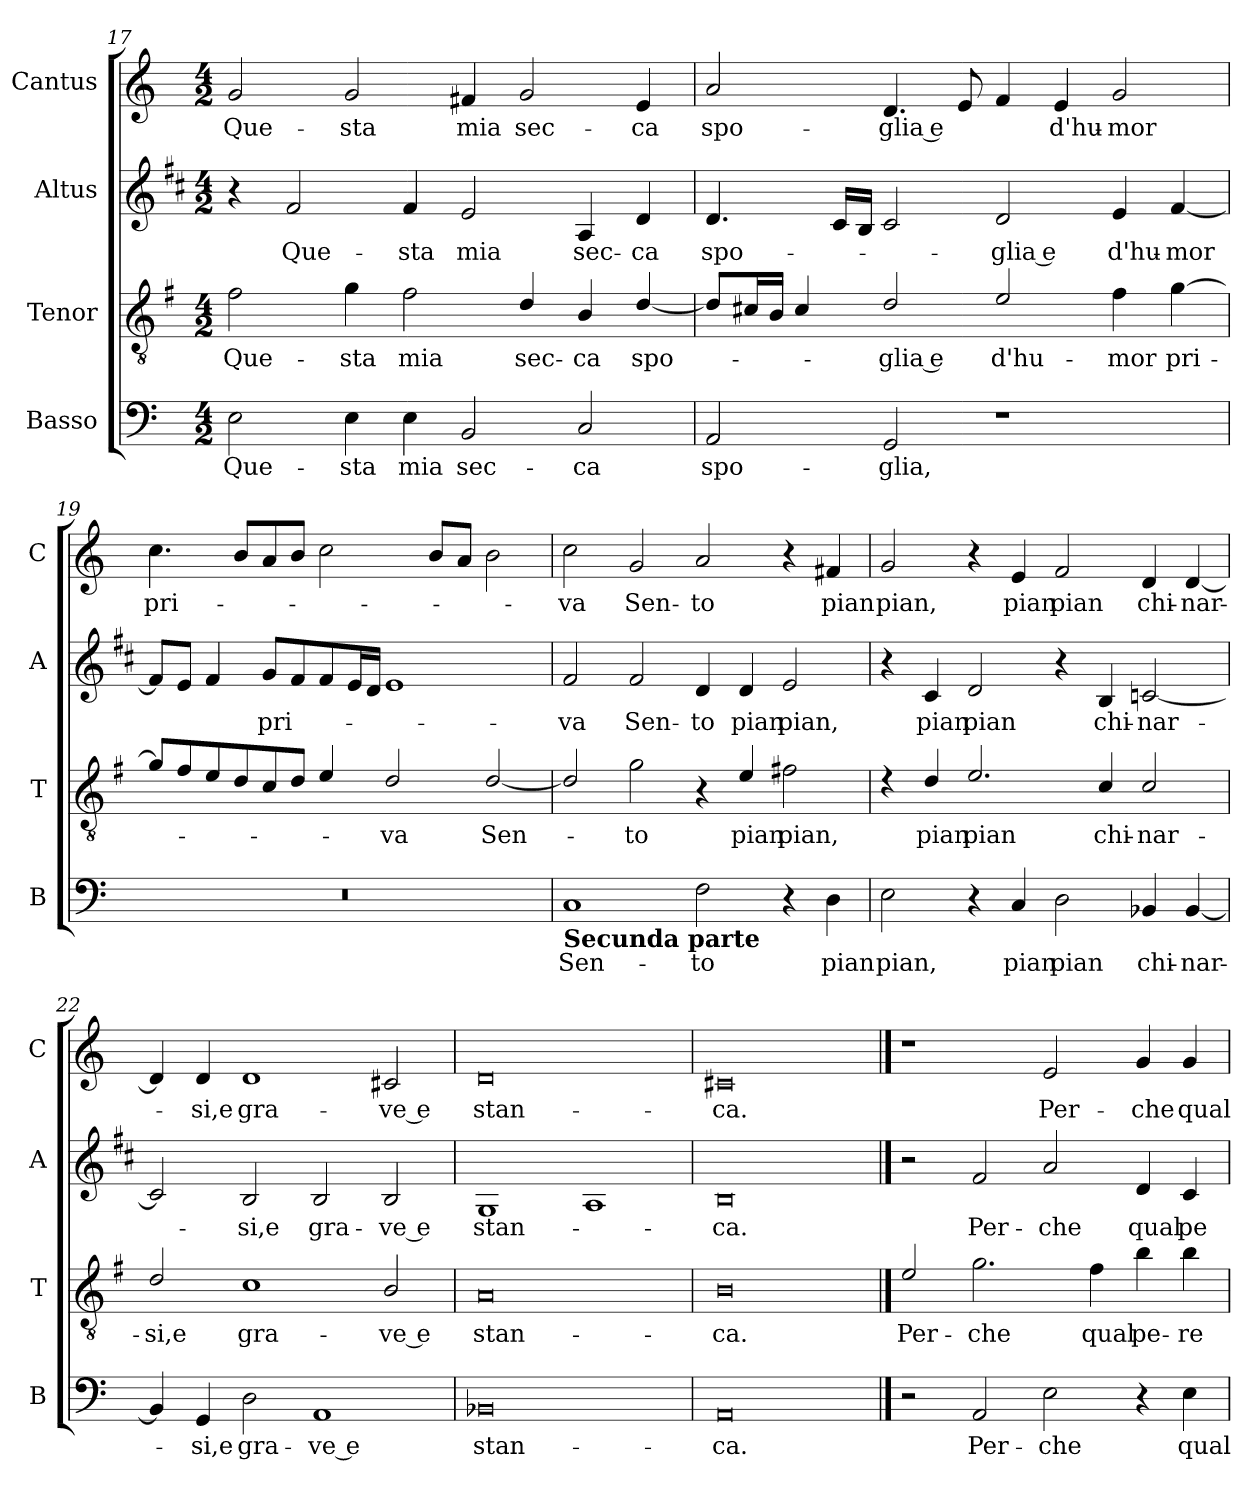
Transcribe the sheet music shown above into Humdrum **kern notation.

**kern	**text	**kern	**text	**kern	**text	**kern	**text
*part4	*part4	*part3	*part3	*part2	*part2	*part1	*part1
*staff4	*staff4	*staff3	*staff3	*staff2	*staff2	*staff1	*staff1
*I"Basso	*	*I"Tenor	*	*I"Altus	*	*I"Cantus	*
*I'B	*	*I'T	*	*I'A	*	*I'C	*
!!LO:LB:g=z
*clefF4	*	*clefGv2	*	*clefG2	*	*clefG2	*
*	*	*ITrd4c7	*	*ITrd1c2	*	*	*
*k[]	*	*k[]	*	*k[]	*	*k[]	*
*C:	*	*C:	*	*C:	*	*C:	*
*M4/2	*	*M4/2	*	*M4/2	*	*M4/2	*
=17	=17	=17	=17	=17	=17	=17	=17
!	!LO:LY:b	!	!LO:LY:b	!	!	!	!LO:LY:b
2E\	Que-	2B\	Que-	4r	.	2g/	Que-
!	!	!	!	!	!LO:LY:b	!	!
.	.	.	.	2e/	Que-	.	.
!	!LO:LY:b	!	!LO:LY:b	!	!	!	!LO:LY:b
4E\	-sta	4c\	-sta	.	.	2g/	-sta
!	!LO:LY:b	!	!LO:LY:b	!	!LO:LY:b	!	!
4E\	mia	2B\	mia	4e/	-sta	.	.
!	!LO:LY:b	!	!	!	!LO:LY:b	!	!LO:LY:b
2BB/	sec-	.	.	2d/	mia	4f#X/	mia
!	!	!	!LO:LY:b	!	!	!	!LO:LY:b
.	.	4G/	sec-	.	.	2g/	sec-
!	!LO:LY:b	!	!LO:LY:b	!	!LO:LY:b	!	!
2C/	-ca	4E/	-ca	4G/	sec-	.	.
!	!	!	!LO:LY:b	!	!LO:LY:b	!	!LO:LY:b
.	.	[4G/	spo-	4c/	-ca	4e/	-ca
=18	=18	=18	=18	=18	=18	=18	=18
!	!LO:LY:b	!	!	!	!LO:LY:b	!	!LO:LY:b
2AA/	spo-	8G/L]	.	4.c/	spo-	2a/	spo-
.	.	16F#X/L	.	.	.	.	.
.	.	16E/JJ	.	.	.	.	.
.	.	4F#/	.	.	.	.	.
.	.	.	.	16B/LL	.	.	.
.	.	.	.	16A/JJ	.	.	.
!	!LO:LY:b	!	!LO:LY:b	!	!	!	!LO:LY:b
2GG/	-glia,	2G/	-glia e	2B/	.	4.d/	-glia e
.	.	.	.	.	.	8e/	.
!	!	!	!LO:LY:b	!	!LO:LY:b	!	!
1r	.	2A/	d'hu-	2c/	-glia e	4f/	.
!	!	!	!	!	!	!	!LO:LY:b
.	.	.	.	.	.	4e/	d'hu-
!	!	!	!LO:LY:b	!	!LO:LY:b	!	!LO:LY:b
.	.	4B\	-mor	4d/	d'hu-	2g/	-mor
!	!	!	!LO:LY:b	!	!LO:LY:b	!	!
.	.	[4c\	pri-	[4e/	-mor	.	.
=19	=19	=19	=19	=19	=19	=19	=19
!	!	!	!	!	!	!	!LO:LY:b
0r	.	8c/L]	.	8e/L]	.	4.cc\	pri-
.	.	8B/	.	8d/J	.	.	.
.	.	8A/	.	4e/	.	.	.
.	.	8G/	.	.	.	8b/L	.
!	!	!	!	!	!LO:LY:b	!	!
.	.	8F/	.	8f/L	pri-	8a/	.
.	.	8G/J	.	8e/	.	8b/J	.
.	.	4A/	.	8e/	.	2cc\	.
.	.	.	.	16d/L	.	.	.
.	.	.	.	16c/JJ	.	.	.
!	!	!	!LO:LY:b	!	!	!	!
.	.	2G/	-va	1d	.	.	.
.	.	.	.	.	.	8b/L	.
.	.	.	.	.	.	8a/J	.
!	!	!	!LO:LY:b	!	!	!	!
.	.	[2G/	Sen-	.	.	2b\	.
=20	=20	=20	=20	=20	=20	=20	=20
!LO:TX:b:B:t=Secunda parte	!	!	!	!	!	!	!
!	!LO:LY:b	!	!	!	!LO:LY:b	!	!LO:LY:b
1C	Sen-	2G/]	.	2e/	-va	2cc\	-va
!	!	!	!LO:LY:b	!	!LO:LY:b	!	!LO:LY:b
.	.	2c\	-to	2e/	Sen-	2g/	Sen-
!	!LO:LY:b	!	!	!	!LO:LY:b	!	!LO:LY:b
2F\	-to	4r	.	4c/	-to	2a/	-to
!	!	!	!LO:LY:b	!	!LO:LY:b	!	!
.	.	4A/	pian	4c/	pian	.	.
!	!	!	!LO:LY:b	!	!LO:LY:b	!	!
4r	.	2Bni\	pian,	2d/	pian,	4r	.
!	!LO:LY:b	!	!	!	!	!	!LO:LY:b
4D\	pian	.	.	.	.	4f#X/	pian
!!LO:LB:g=z
=21	=21	=21	=21	=21	=21	=21	=21
!	!LO:LY:b	!	!	!	!	!	!LO:LY:b
2E\	pian,	4rc	.	4r	.	2g/	pian,
!	!	!	!LO:LY:b	!	!LO:LY:b	!	!
.	.	4G/	pian	4B/	pian	.	.
!	!	!	!LO:LY:b	!	!LO:LY:b	!	!
4r	.	2.A/	pian	2c/	pian	4r	.
!	!LO:LY:b	!	!	!	!	!	!LO:LY:b
4C/	pian	.	.	.	.	4e/	pian
!	!LO:LY:b	!	!	!	!	!	!LO:LY:b
2D\	pian	.	.	4r	.	2f/	pian
!	!	!	!LO:LY:b	!	!LO:LY:b	!	!
.	.	4F/	chi-	4A/	chi-	.	.
!	!LO:LY:b	!	!LO:LY:b	!	!LO:LY:b	!	!LO:LY:b
4BB-X/	chi-	2F/	-nar-	[2B-X/	-nar-	4d/	chi-
!	!LO:LY:b	!	!	!	!	!	!LO:LY:b
[4BB-/	-nar-	.	.	.	.	[4d/	-nar-
=22	=22	=22	=22	=22	=22	=22	=22
!	!	!	!LO:LY:b	!	!	!	!
4BB-/]	.	2G/	-si,e	2B-/]	.	4d/]	.
!	!LO:LY:b	!	!	!	!	!	!LO:LY:b
4GG/	-si,e	.	.	.	.	4d/	-si,e
!	!LO:LY:b	!	!LO:LY:b	!	!LO:LY:b	!	!LO:LY:b
2D\	gra-	1F	gra-	2A/	-si,e	1d	gra-
!	!LO:LY:b	!	!	!	!LO:LY:b	!	!
1AA	-ve e	.	.	2A/	gra-	.	.
!	!	!	!LO:LY:b	!	!LO:LY:b	!	!LO:LY:b
.	.	2E/	-ve e	2A/	-ve e	2c#X/	-ve e
=23	=23	=23	=23	=23	=23	=23	=23
!	!LO:LY:b	!	!LO:LY:b	!	!LO:LY:b	!	!LO:LY:b
0BB-X	stan-	0D	stan-	1F	stan-	0d	stan-
.	.	.	.	1G	.	.	.
=24	=24	=24	=24	=24	=24	=24	=24
!	!LO:LY:b	!	!LO:LY:b	!	!LO:LY:b	!	!LO:LY:b
0AA	-ca.	0E	-ca.	0A	-ca.	0c#X	-ca.
==25	==25	==25	==25	==25	==25	==25	==25
!	!	!	!LO:LY:b	!	!	!	!
2r	.	2A/	Per-	2r	.	1r	.
!	!LO:LY:b	!	!LO:LY:b	!	!LO:LY:b	!	!
2AA/	Per-	2.c\	-che	2e/	Per-	.	.
!	!LO:LY:b	!	!	!	!LO:LY:b	!	!LO:LY:b
2E\	-che	.	.	2g/	-che	2e/	Per-
!	!	!	!LO:LY:b	!	!	!	!
.	.	4B\	qual	.	.	.	.
!	!	!	!LO:LY:b	!	!LO:LY:b	!	!LO:LY:b
4r	.	4e\	pe-	4c/	qual	4g/	-che
!	!LO:LY:b	!	!LO:LY:b	!	!LO:LY:b	!	!LO:LY:b
4E\	qual	4e\	-re-	4B/	pe-	4g/	qual
=	=	=	=	=	=	=	=
*-	*-	*-	*-	*-	*-	*-	*-
